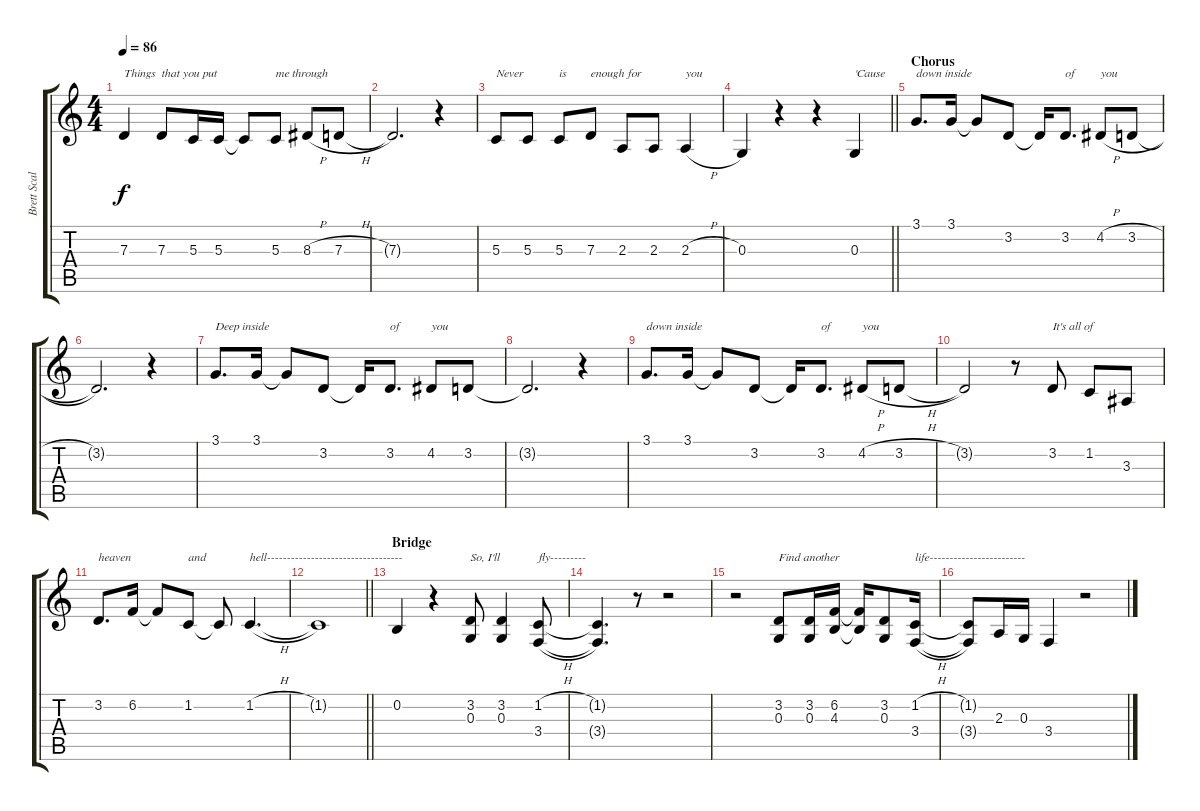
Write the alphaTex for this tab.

\track ("Brett Scallions (Vocals)" "Brett Scal") {instrument violin}
\staff {score tabs}
\tuning (E4 B3 G3 D3 A2 E2) {hide}
\ts (4 4)
\tempo 86
\clef g2
\ks c
7.3.4{txt "Things" dy f} 7.3.8{txt "that you put"} 5.3.16 5.3.16 5.3{t}.8 5.3.8{txt "me through"} 8.3{h}.8 7.3{h}.8 |
7.3{t}.2{d} r.4 |
5.3.8{txt "Never"} 5.3.8 5.3.8{txt "is"} 7.3.8{txt "enough for"} 2.3.8 2.3.8 2.3{h}.4{txt "you"} |
\barLineRight lightlight
0.3.4 r.4 r.4 0.3.4{txt "'Cause"} |
\section ("" "Chorus")
3.1.8{d txt "down inside"} 3.1.16 3.1{t}.8 3.2.8 3.2{t}.16 3.2.8{d txt "of"} 4.2{h}.8{txt "you"} 3.2{h}.8 |
3.2{t}.2{d} r.4 |
3.1.8{d txt "Deep inside"} 3.1.16 3.1{t}.8 3.2.8 3.2{t}.16 3.2.8{d txt "of"} 4.2.8{txt "you"} 3.2.8 |
3.2{t}.2{d} r.4 |
3.1.8{d txt "down inside"} 3.1.16 3.1{t}.8 3.2.8 3.2{t}.16 3.2.8{d txt "of"} 4.2{h}.8{txt "you"} 3.2{h}.8 |
3.2{t}.2 r.8 3.2.8{txt "It's all of"} 1.2.8 3.3.8 |
3.2.8{d txt "heaven"} 6.2.16 6.2{t}.8 1.2.8{txt "and"} 1.2{t}.8 1.2{h}.4{d txt "hell----------------------------------"} |
\barLineRight lightlight
1.2{t}.1 |
\section ("" "Bridge")
0.2.4 r.4 (3.2 0.3).8{txt "So, I'll"} (3.2 0.3).4 (1.2{h} 3.4{h}).8{txt "fly---------"} |
(1.2{t} 3.4{t}).4{d} r.8 r.2 |
r.2 (3.2 0.3).8{txt "Find another"} (3.2 0.3).16 (6.2 4.3).16 (6.2{t} 4.3{t}).16 (3.2 0.3).8 (1.2{h} 3.4{h}).16{txt "life------------------------"} |
(1.2{t} 3.4{t}).8 2.3.16 0.3.16 3.4.4 r.2
